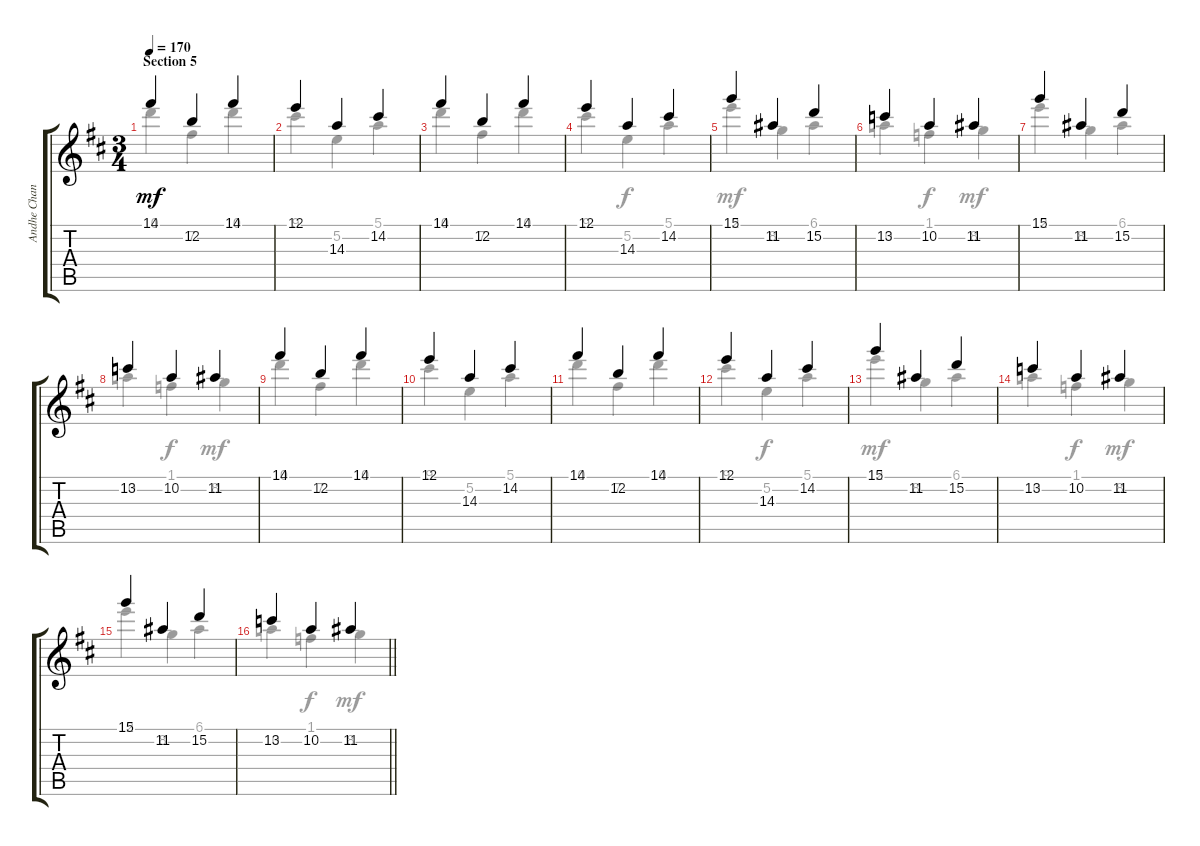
\track ("Andhe Chandler (lead guitar)" "Andhe Chan") {instrument overdrivenguitar}
\staff {score tabs}
\tuning (E4 B3 G3 D3 A2 E2) {hide}
\voice
\ts (3 4)
\section ("" "Section 5")
\tempo 170
\clef g2
\ks bminor
14.1.4{dy mf} 12.2.4 14.1.4 |
12.1.4 14.3.4 14.2.4 |
14.1.4 12.2.4 14.1.4 |
12.1.4 14.3.4 14.2.4 |
15.1.4 11.2.4 15.2.4 |
13.2.4 10.2.4 11.2.4 |
15.1.4 11.2.4 15.2.4 |
13.2.4 10.2.4 11.2.4 |
14.1.4 12.2.4 14.1.4 |
12.1.4 14.3.4 14.2.4 |
14.1.4 12.2.4 14.1.4 |
12.1.4 14.3.4 14.2.4 |
15.1.4 11.2.4 15.2.4 |
13.2.4 10.2.4 11.2.4 |
15.1.4 11.2.4 15.2.4 |
\barLineRight lightlight
13.2.4 10.2.4 11.2.4
\voice
\clef g2
\ottava regular
\simile none
\ks bminor
10.1.4{dy mf} 7.2.4 10.1.4 |
9.1.4 5.2.4 5.1.4 |
10.1.4 7.2.4 10.1.4 |
9.1.4 5.2.4{dy f} 5.1.4 |
12.1.4{dy mf} 8.2.4 6.1.4 |
10.2.4 1.1.4{dy f} 8.2.4{dy mf} |
12.1.4 8.2.4 6.1.4 |
10.2.4 1.1.4{dy f} 8.2.4{dy mf} |
10.1.4 7.2.4 10.1.4 |
9.1.4 5.2.4 5.1.4 |
10.1.4 7.2.4 10.1.4 |
9.1.4 5.2.4{dy f} 5.1.4 |
12.1.4{dy mf} 8.2.4 6.1.4 |
10.2.4 1.1.4{dy f} 8.2.4{dy mf} |
12.1.4 8.2.4 6.1.4 |
\barLineRight lightlight
10.2.4 1.1.4{dy f} 8.2.4{dy mf}
